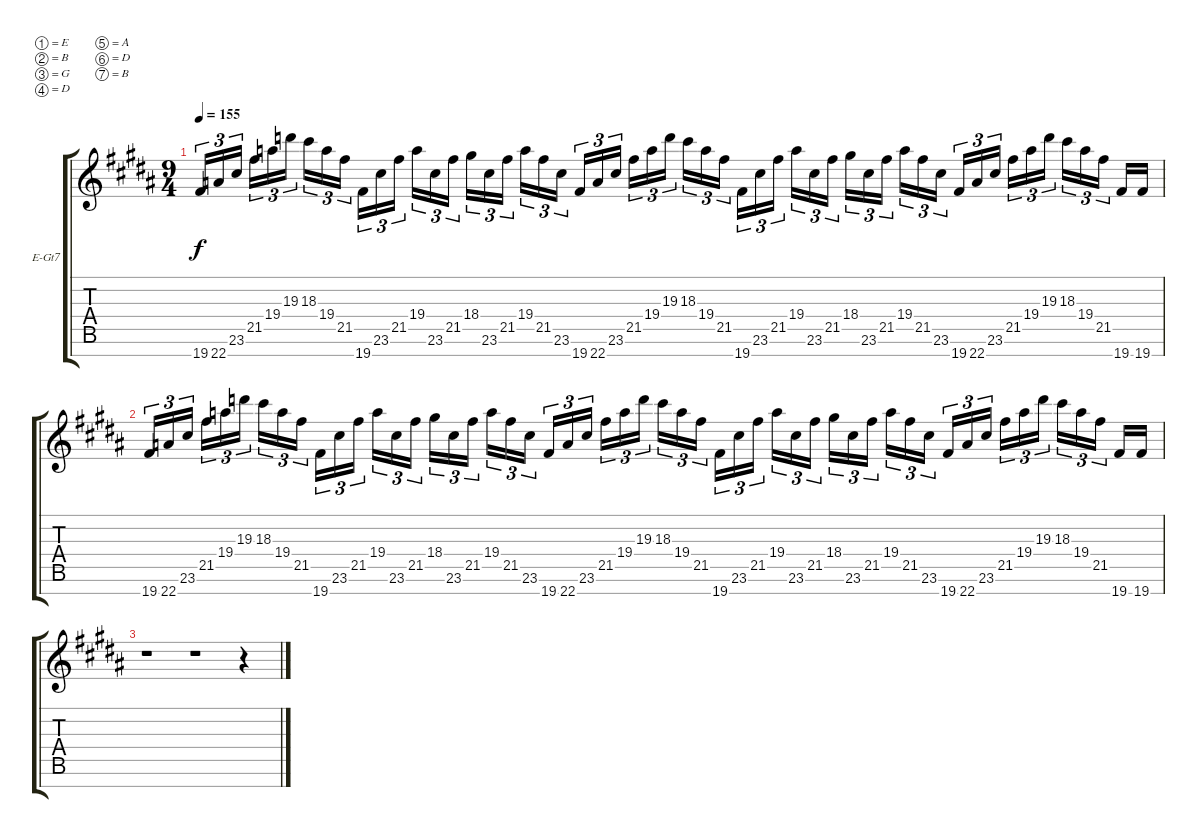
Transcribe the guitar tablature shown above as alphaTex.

\bracketExtendMode groupsimilarinstruments
\firstSystemTrackNameOrientation horizontal
\otherSystemsTrackNameOrientation horizontal
\track ("Tosin Abasi - Lead" "E-Gt7") {instrument distortionguitar}
\staff {score tabs}
\tuning (E4 B3 G3 D3 A2 D2 B1)
\ts (9 4)
\tempo 155
\clef g2
\ks b
19.7.16{tu (3 2) dy f} 22.7.16{tu (3 2)} 23.6.16{tu (3 2)} 21.5.16{tu (3 2)} 19.4.16{tu (3 2)} 19.3.16{tu (3 2)} 18.3.16{tu (3 2)} 19.4.16{tu (3 2)} 21.5.16{tu (3 2)} 19.7.16{tu (3 2)} 23.6.16{tu (3 2)} 21.5.16{tu (3 2)} 19.4.16{tu (3 2)} 23.6.16{tu (3 2)} 21.5.16{tu (3 2)} 18.4.16{tu (3 2)} 23.6.16{tu (3 2)} 21.5.16{tu (3 2)} 19.4.16{tu (3 2)} 21.5.16{tu (3 2)} 23.6.16{tu (3 2)} 19.7.16{tu (3 2)} 22.7.16{tu (3 2)} 23.6.16{tu (3 2)} 21.5.16{tu (3 2)} 19.4.16{tu (3 2)} 19.3.16{tu (3 2)} 18.3.16{tu (3 2)} 19.4.16{tu (3 2)} 21.5.16{tu (3 2)} 19.7.16{tu (3 2)} 23.6.16{tu (3 2)} 21.5.16{tu (3 2)} 19.4.16{tu (3 2)} 23.6.16{tu (3 2)} 21.5.16{tu (3 2)} 18.4.16{tu (3 2)} 23.6.16{tu (3 2)} 21.5.16{tu (3 2)} 19.4.16{tu (3 2)} 21.5.16{tu (3 2)} 23.6.16{tu (3 2)} 19.7.16{tu (3 2)} 22.7.16{tu (3 2)} 23.6.16{tu (3 2)} 21.5.16{tu (3 2)} 19.4.16{tu (3 2)} 19.3.16{tu (3 2)} 18.3.16{tu (3 2)} 19.4.16{tu (3 2)} 21.5.16{tu (3 2)} 19.7.16 19.7.16 |
19.7.16{tu (3 2)} 22.7.16{tu (3 2)} 23.6.16{tu (3 2)} 21.5.16{tu (3 2)} 19.4.16{tu (3 2)} 19.3.16{tu (3 2)} 18.3.16{tu (3 2)} 19.4.16{tu (3 2)} 21.5.16{tu (3 2)} 19.7.16{tu (3 2)} 23.6.16{tu (3 2)} 21.5.16{tu (3 2)} 19.4.16{tu (3 2)} 23.6.16{tu (3 2)} 21.5.16{tu (3 2)} 18.4.16{tu (3 2)} 23.6.16{tu (3 2)} 21.5.16{tu (3 2)} 19.4.16{tu (3 2)} 21.5.16{tu (3 2)} 23.6.16{tu (3 2)} 19.7.16{tu (3 2)} 22.7.16{tu (3 2)} 23.6.16{tu (3 2)} 21.5.16{tu (3 2)} 19.4.16{tu (3 2)} 19.3.16{tu (3 2)} 18.3.16{tu (3 2)} 19.4.16{tu (3 2)} 21.5.16{tu (3 2)} 19.7.16{tu (3 2)} 23.6.16{tu (3 2)} 21.5.16{tu (3 2)} 19.4.16{tu (3 2)} 23.6.16{tu (3 2)} 21.5.16{tu (3 2)} 18.4.16{tu (3 2)} 23.6.16{tu (3 2)} 21.5.16{tu (3 2)} 19.4.16{tu (3 2)} 21.5.16{tu (3 2)} 23.6.16{tu (3 2)} 19.7.16{tu (3 2)} 22.7.16{tu (3 2)} 23.6.16{tu (3 2)} 21.5.16{tu (3 2)} 19.4.16{tu (3 2)} 19.3.16{tu (3 2)} 18.3.16{tu (3 2)} 19.4.16{tu (3 2)} 21.5.16{tu (3 2)} 19.7.16 19.7.16 |
r.1 r.1 r.4
